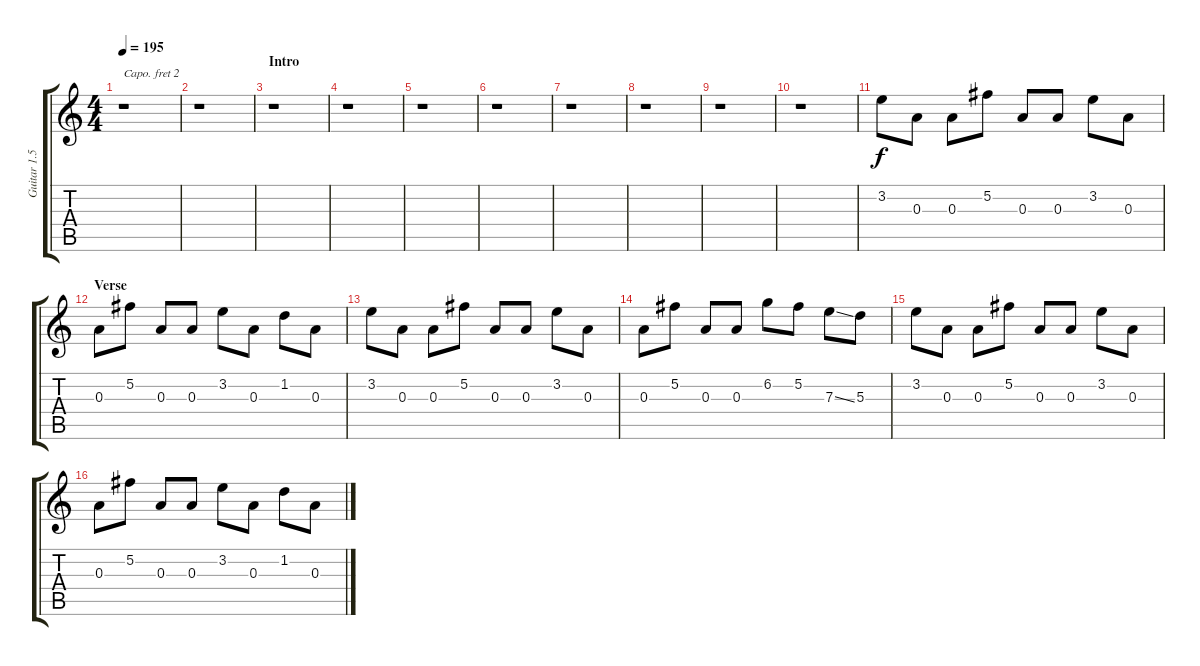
\track ("Guitar 1.5" "Guitar 1.5") {instrument overdrivenguitar}
\staff {score tabs}
\capo 2
\tuning (E4 B3 G3 D3 A2 E2) {hide}
\ts (4 4)
\tempo 195
\clef g2
\ks c
r.1{dy f} |
r.1 |
\section ("" "Intro")
r.1 |
r.1 |
r.1 |
r.1 |
r.1 |
r.1 |
r.1 |
r.1 |
3.2.8 0.3.8 0.3.8 5.2.8 0.3.8 0.3.8 3.2.8 0.3.8 |
\section ("" "Verse")
0.3.8 5.2.8 0.3.8 0.3.8 3.2.8 0.3.8 1.2.8 0.3.8 |
3.2.8 0.3.8 0.3.8 5.2.8 0.3.8 0.3.8 3.2.8 0.3.8 |
0.3.8 5.2.8 0.3.8 0.3.8 6.2.8 5.2.8 7.3{ss}.8 5.3.8 |
3.2.8 0.3.8 0.3.8 5.2.8 0.3.8 0.3.8 3.2.8 0.3.8 |
0.3.8 5.2.8 0.3.8 0.3.8 3.2.8 0.3.8 1.2.8 0.3.8
